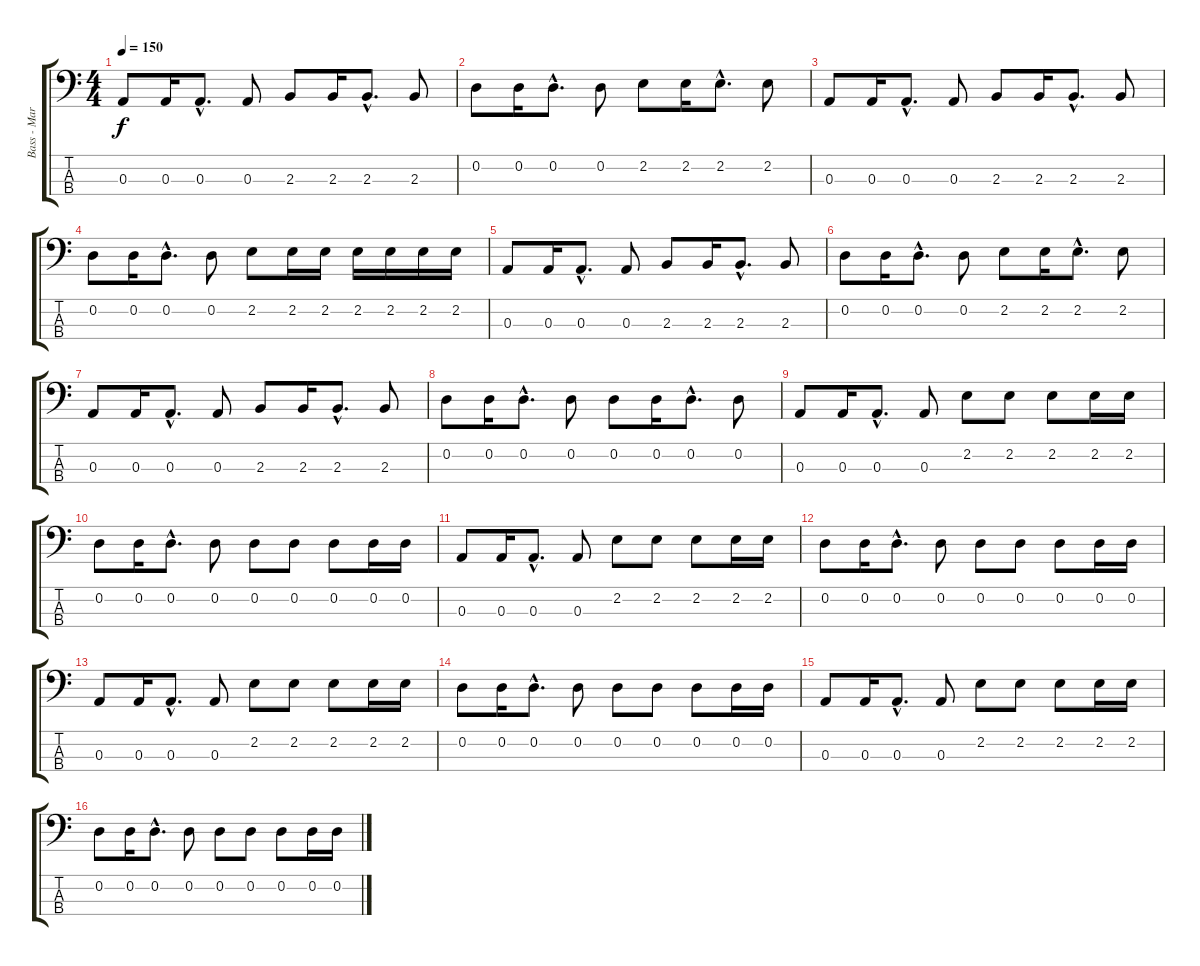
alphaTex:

\track ("Bass - Mark Allan Hoppus" "Bass - Mar") {instrument electricbasspick}
\staff {score tabs}
\tuning (G2 D2 A1 E1) {hide}
\ts (4 4)
\tempo 150
\clef f4
\ks c
0.3.8{dy f} 0.3.16 0.3{hac}.8{d} 0.3.8 2.3.8 2.3.16 2.3{hac}.8{d} 2.3.8 |
0.2.8 0.2.16 0.2{hac}.8{d} 0.2.8 2.2.8 2.2.16 2.2{hac}.8{d} 2.2.8 |
0.3.8 0.3.16 0.3{hac}.8{d} 0.3.8 2.3.8 2.3.16 2.3{hac}.8{d} 2.3.8 |
0.2.8 0.2.16 0.2{hac}.8{d} 0.2.8 2.2.8 2.2.16 2.2.16 2.2.16 2.2.16 2.2.16 2.2.16 |
0.3.8 0.3.16 0.3{hac}.8{d} 0.3.8 2.3.8 2.3.16 2.3{hac}.8{d} 2.3.8 |
0.2.8 0.2.16 0.2{hac}.8{d} 0.2.8 2.2.8 2.2.16 2.2{hac}.8{d} 2.2.8 |
0.3.8 0.3.16 0.3{hac}.8{d} 0.3.8 2.3.8 2.3.16 2.3{hac}.8{d} 2.3.8 |
0.2.8 0.2.16 0.2{hac}.8{d} 0.2.8 0.2.8 0.2.16 0.2{hac}.8{d} 0.2.8 |
0.3.8 0.3.16 0.3{hac}.8{d} 0.3.8 2.2.8 2.2.8 2.2.8 2.2.16 2.2.16 |
0.2.8 0.2.16 0.2{hac}.8{d} 0.2.8 0.2.8 0.2.8 0.2.8 0.2.16 0.2.16 |
0.3.8 0.3.16 0.3{hac}.8{d} 0.3.8 2.2.8 2.2.8 2.2.8 2.2.16 2.2.16 |
0.2.8 0.2.16 0.2{hac}.8{d} 0.2.8 0.2.8 0.2.8 0.2.8 0.2.16 0.2.16 |
0.3.8 0.3.16 0.3{hac}.8{d} 0.3.8 2.2.8 2.2.8 2.2.8 2.2.16 2.2.16 |
0.2.8 0.2.16 0.2{hac}.8{d} 0.2.8 0.2.8 0.2.8 0.2.8 0.2.16 0.2.16 |
0.3.8 0.3.16 0.3{hac}.8{d} 0.3.8 2.2.8 2.2.8 2.2.8 2.2.16 2.2.16 |
0.2.8 0.2.16 0.2{hac}.8{d} 0.2.8 0.2.8 0.2.8 0.2.8 0.2.16 0.2.16
